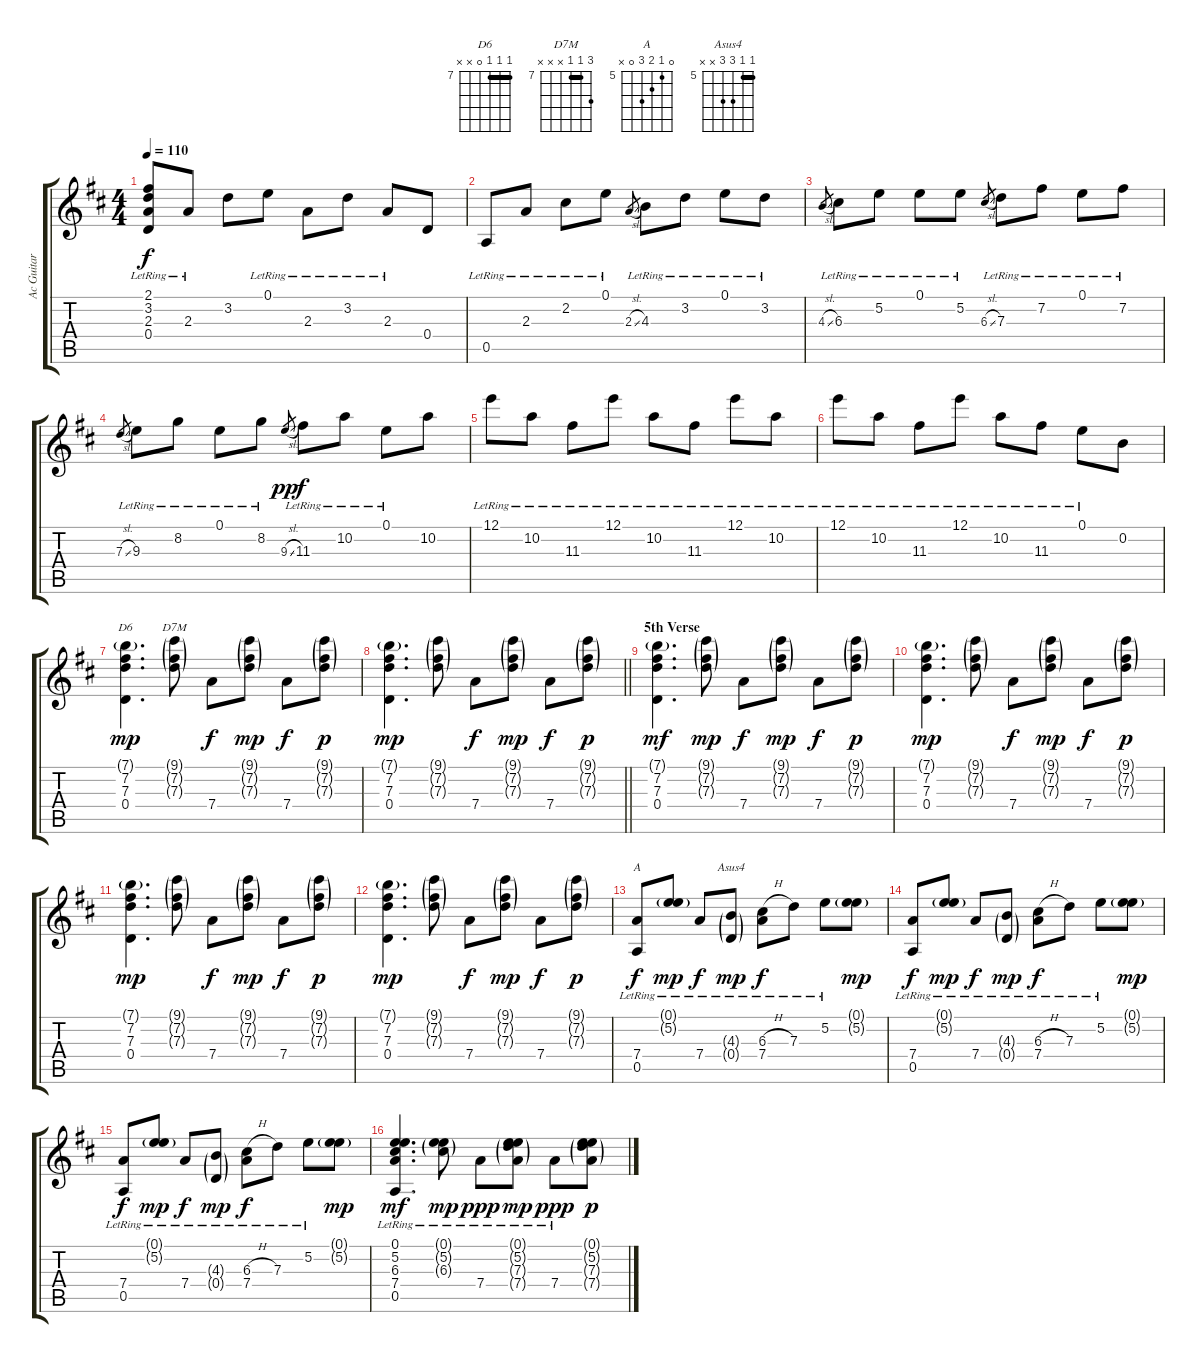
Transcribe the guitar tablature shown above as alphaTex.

\track ("Ac Guitar" "Ac Guitar") {instrument acousticguitarsteel}
\staff {score tabs}
\tuning (E4 B3 G3 D3 A2 E2) {hide}
\chord ("D6" 7 7 7 0 x x) {firstfret 7 barre 7}
\chord ("D7M" 9 7 7 x x x) {firstfret 7 barre 7}
\chord ("A" 0 5 6 7 0 x) {firstfret 5}
\chord ("Asus4" 5 5 7 7 x x) {firstfret 5 barre 5}
\ts (4 4)
\tempo 110
\clef g2
\ks d
(2.1{lr} 3.2{lr} 2.3{lr} 0.4{lr}).8{dy f} 2.3{lr}.8 3.2.8 0.1{lr}.8 2.3{lr}.8 3.2{lr}.8 2.3{lr}.8 0.4.8 |
0.5{lr}.8 2.3{lr}.8 2.2{lr}.8 0.1{lr}.8 2.3{sl}.8{gr} 4.3{lr}.8 3.2{lr}.8 0.1{lr}.8 3.2{lr}.8 |
4.3{sl}.8{gr} 6.3{lr}.8 5.2{lr}.8 0.1{lr}.8 5.2{lr}.8 6.3{sl}.8{gr} 7.3{lr}.8 7.2{lr}.8 0.1{lr}.8 7.2{lr}.8 |
7.3{sl}.8{gr} 9.3{lr}.8 8.2{lr}.8 0.1{lr}.8 8.2{lr}.8 9.3{sl}.8{gr dy pp} 11.3{lr}.8{dy f} 10.2{lr}.8 0.1{lr}.8 10.2.8 |
12.1{lr}.8 10.2{lr}.8 11.3{lr}.8 12.1{lr}.8 10.2{lr}.8 11.3{lr}.8 12.1{lr}.8 10.2{lr}.8 |
12.1{lr}.8 10.2{lr}.8 11.3{lr}.8 12.1{lr}.8 10.2{lr}.8 11.3{lr}.8 0.1{lr}.8 0.2.8 |
(7.1{g} 7.2 7.3 0.4).4{d ch "D6" dy mp} (9.1{g} 7.2{g} 7.3{g}).8{ch "D7M"} 7.4.8{dy f} (9.1{g} 7.2{g} 7.3{g}).8{dy mp} 7.4.8{dy f} (9.1{g} 7.2{g} 7.3{g}).8{dy p} |
\barLineRight lightlight
(7.1{g} 7.2 7.3 0.4).4{d dy mp} (9.1{g} 7.2{g} 7.3{g}).8 7.4.8{dy f} (9.1{g} 7.2{g} 7.3{g}).8{dy mp} 7.4.8{dy f} (9.1{g} 7.2{g} 7.3{g}).8{dy p} |
\section ("" "5th Verse")
(7.1{g} 7.2 7.3 0.4).4{d dy mf} (9.1{g} 7.2{g} 7.3{g}).8{dy mp} 7.4.8{dy f} (9.1{g} 7.2{g} 7.3{g}).8{dy mp} 7.4.8{dy f} (9.1{g} 7.2{g} 7.3{g}).8{dy p} |
(7.1{g} 7.2 7.3 0.4).4{d dy mp} (9.1{g} 7.2{g} 7.3{g}).8 7.4.8{dy f} (9.1{g} 7.2{g} 7.3{g}).8{dy mp} 7.4.8{dy f} (9.1{g} 7.2{g} 7.3{g}).8{dy p} |
(7.1{g} 7.2 7.3 0.4).4{d dy mp} (9.1{g} 7.2{g} 7.3{g}).8 7.4.8{dy f} (9.1{g} 7.2{g} 7.3{g}).8{dy mp} 7.4.8{dy f} (9.1{g} 7.2{g} 7.3{g}).8{dy p} |
(7.1{g} 7.2 7.3 0.4).4{d dy mp} (9.1{g} 7.2{g} 7.3{g}).8 7.4.8{dy f} (9.1{g} 7.2{g} 7.3{g}).8{dy mp} 7.4.8{dy f} (9.1{g} 7.2{g} 7.3{g}).8{dy p} |
(7.4{lr} 0.5{lr}).8{ch "A" dy f} (0.1{g lr} 5.2{g lr}).8{dy mp} 7.4{lr}.8{dy f} (4.3{g lr} 0.4{g lr}).8{ch "Asus4" dy mp} (6.3{h lr} 7.4{lr}).8{dy f} 7.3{lr}.8 5.2{lr}.8 (0.1{g} 5.2{g}).8{dy mp} |
(7.4{lr} 0.5{lr}).8{dy f} (0.1{g lr} 5.2{g lr}).8{dy mp} 7.4{lr}.8{dy f} (4.3{g lr} 0.4{g lr}).8{dy mp} (6.3{h lr} 7.4{lr}).8{dy f} 7.3{lr}.8 5.2{lr}.8 (0.1{g} 5.2{g}).8{dy mp} |
(7.4{lr} 0.5{lr}).8{dy f} (0.1{g lr} 5.2{g lr}).8{dy mp} 7.4{lr}.8{dy f} (4.3{g lr} 0.4{g lr}).8{dy mp} (6.3{h lr} 7.4{lr}).8{dy f} 7.3{lr}.8 5.2{lr}.8 (0.1{g} 5.2{g}).8{dy mp} |
(0.1{lr} 5.2{lr} 6.3{lr} 7.4{lr} 0.5{lr}).4{d dy mf} (0.1{g lr} 5.2{g lr} 6.3{g lr}).8{dy mp} 7.4{lr}.8{dy ppp} (0.1{g lr} 5.2{g lr} 7.3{g lr} 7.4{g lr}).8{dy mp} 7.4{lr}.8{dy ppp} (0.1{g} 5.2{g} 7.3{g} 7.4{g}).8{dy p}
